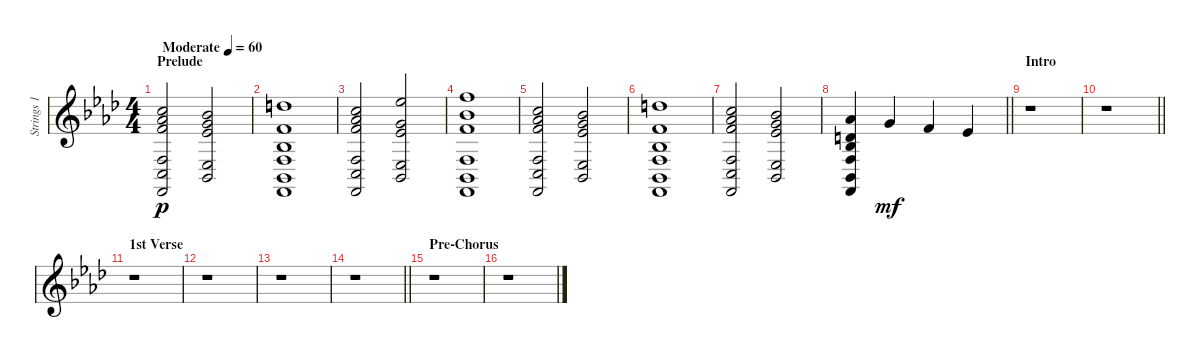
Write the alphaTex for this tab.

\track ("Strings 1" "Strings 1") {instrument stringensemble1}
\staff {score}
\tuning (E4 B3 G3 D3 A2 E2) {hide}
\ts (4 4)
\section ("" "Prelude")
\tempo (60 "Moderate")
\clef g2
\ks fminor
(8.1 9.2 10.3 3.4 3.5 1.6).2{dy p instrument stringensemble1} (6.1 8.2 8.3 1.4 1.5).2 |
(10.1 6.2 3.3 3.4 1.5 1.6).1 |
(8.1 9.2 10.3 3.4 3.5 1.6).2 (11.1 8.2 8.3 1.4 1.5).2 |
(13.1 11.2 10.3 3.4 1.5 1.6).1 |
(8.1 9.2 10.3 3.4 3.5 1.6).2 (6.1 8.2 8.3 1.4 1.5).2 |
(10.1 6.2 3.3 3.4 1.5 1.6).1 |
(8.1 9.2 10.3 3.4 3.5 1.6).2 (6.1 8.2 8.3 1.4 1.5).2 |
\barLineRight lightlight
(4.1 3.2 3.3 3.4 1.5 1.6).4 3.1.4{dy mf} 1.1.4 4.2.4 |
\section ("" "Intro")
r.1 |
\barLineRight lightlight
r.1 |
\section ("" "1st Verse")
r.1 |
r.1 |
r.1 |
\barLineRight lightlight
r.1 |
\section ("" "Pre-Chorus")
r.1 |
r.1
